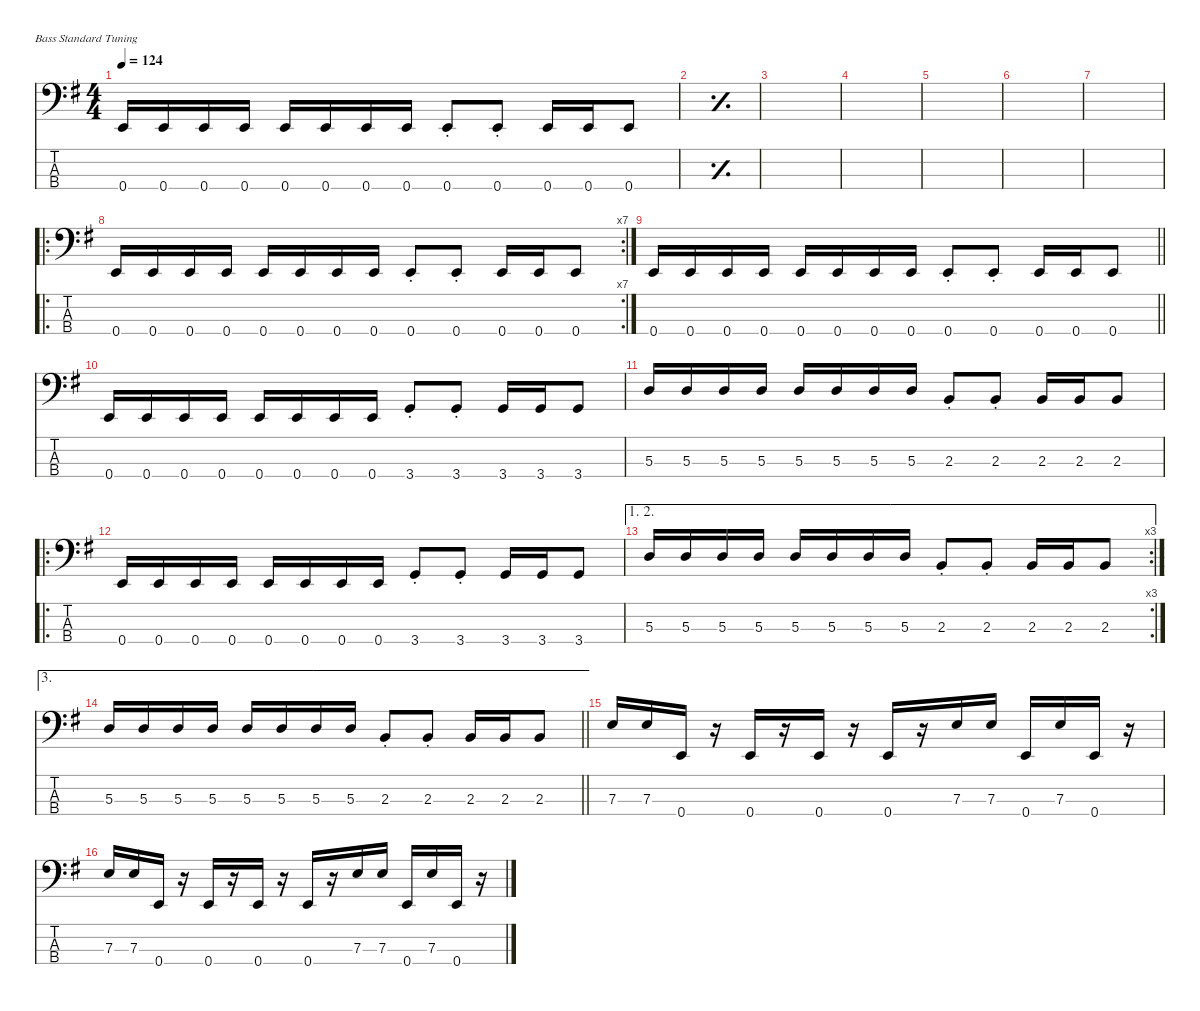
\defaultSystemsLayout 4
\hideDynamics
\bracketExtendMode nobrackets
\singleTrackTrackNamePolicy hidden
\multiTrackTrackNamePolicy hidden
\otherSystemsTrackNameOrientation horizontal
\track ("Bass Gtr" "el.bs.") {defaultSystemsLayout 4 instrument electricbasspick}
\staff {score tabs}
\tuning (G2 D2 A1 E1)
\ts (4 4)
\beaming (8 2 2 2 2)
\tempo 124
\clef f4
\ks eminor
0.4{acc forcenatural}.16{dy fff instrument electricbasspick beam Up} 0.4{acc forcenatural}.16{beam Up} 0.4{acc forcenatural}.16{beam Up} 0.4{acc forcenatural}.16{beam Up} 0.4{acc forcenatural}.16{beam Up} 0.4{acc forcenatural}.16{beam Up} 0.4{acc forcenatural}.16{beam Up} 0.4{acc forcenatural}.16{beam Up} 0.4{st acc forcenatural}.8{beam Up} 0.4{st acc forcenatural}.8{beam Up} 0.4{acc forcenatural}.16{beam Up} 0.4{acc forcenatural}.16{beam Up} 0.4{acc forcenatural}.8{beam Up} |
\simile simple
|
|
|
|
|
|
\ro
\rc 7
\simile none
0.4{acc forcenatural}.16{beam Up} 0.4{acc forcenatural}.16{beam Up} 0.4{acc forcenatural}.16{beam Up} 0.4{acc forcenatural}.16{beam Up} 0.4{acc forcenatural}.16{beam Up} 0.4{acc forcenatural}.16{beam Up} 0.4{acc forcenatural}.16{beam Up} 0.4{acc forcenatural}.16{beam Up} 0.4{st acc forcenatural}.8{beam Up} 0.4{st acc forcenatural}.8{beam Up} 0.4{acc forcenatural}.16{beam Up} 0.4{acc forcenatural}.16{beam Up} 0.4{acc forcenatural}.8{beam Up} |
\barLineRight lightlight
0.4{acc forcenatural}.16{beam Up} 0.4{acc forcenatural}.16{beam Up} 0.4{acc forcenatural}.16{beam Up} 0.4{acc forcenatural}.16{beam Up} 0.4{acc forcenatural}.16{beam Up} 0.4{acc forcenatural}.16{beam Up} 0.4{acc forcenatural}.16{beam Up} 0.4{acc forcenatural}.16{beam Up} 0.4{st acc forcenatural}.8{beam Up} 0.4{st acc forcenatural}.8{beam Up} 0.4{acc forcenatural}.16{beam Up} 0.4{acc forcenatural}.16{beam Up} 0.4{acc forcenatural}.8{beam Up} |
0.4{acc forcenatural}.16{beam Up} 0.4{acc forcenatural}.16{beam Up} 0.4{acc forcenatural}.16{beam Up} 0.4{acc forcenatural}.16{beam Up} 0.4{acc forcenatural}.16{beam Up} 0.4{acc forcenatural}.16{beam Up} 0.4{acc forcenatural}.16{beam Up} 0.4{acc forcenatural}.16{beam Up} 3.4{st acc forcenatural}.8{beam Up} 3.4{st acc forcenatural}.8{beam Up} 3.4{acc forcenatural}.16{beam Up} 3.4{acc forcenatural}.16{beam Up} 3.4{acc forcenatural}.8{beam Up} |
5.3{acc forcenatural}.16{beam Up} 5.3{acc forcenatural}.16{beam Up} 5.3{acc forcenatural}.16{beam Up} 5.3{acc forcenatural}.16{beam Up} 5.3{acc forcenatural}.16{beam Up} 5.3{acc forcenatural}.16{beam Up} 5.3{acc forcenatural}.16{beam Up} 5.3{acc forcenatural}.16{beam Up} 2.3{st acc forcenatural}.8{beam Up} 2.3{st acc forcenatural}.8{beam Up} 2.3{acc forcenatural}.16{beam Up} 2.3{acc forcenatural}.16{beam Up} 2.3{acc forcenatural}.8{beam Up} |
\ro
0.4{acc forcenatural}.16{beam Up} 0.4{acc forcenatural}.16{beam Up} 0.4{acc forcenatural}.16{beam Up} 0.4{acc forcenatural}.16{beam Up} 0.4{acc forcenatural}.16{beam Up} 0.4{acc forcenatural}.16{beam Up} 0.4{acc forcenatural}.16{beam Up} 0.4{acc forcenatural}.16{beam Up} 3.4{st acc forcenatural}.8{beam Up} 3.4{st acc forcenatural}.8{beam Up} 3.4{acc forcenatural}.16{beam Up} 3.4{acc forcenatural}.16{beam Up} 3.4{acc forcenatural}.8{beam Up} |
\ae (1 2)
\rc 3
5.3{acc forcenatural}.16{beam Up} 5.3{acc forcenatural}.16{beam Up} 5.3{acc forcenatural}.16{beam Up} 5.3{acc forcenatural}.16{beam Up} 5.3{acc forcenatural}.16{beam Up} 5.3{acc forcenatural}.16{beam Up} 5.3{acc forcenatural}.16{beam Up} 5.3{acc forcenatural}.16{beam Up} 2.3{st acc forcenatural}.8{beam Up} 2.3{st acc forcenatural}.8{beam Up} 2.3{acc forcenatural}.16{beam Up} 2.3{acc forcenatural}.16{beam Up} 2.3{acc forcenatural}.8{beam Up} |
\ae 3
\barLineRight lightlight
5.3{acc forcenatural}.16{beam Up} 5.3{acc forcenatural}.16{beam Up} 5.3{acc forcenatural}.16{beam Up} 5.3{acc forcenatural}.16{beam Up} 5.3{acc forcenatural}.16{beam Up} 5.3{acc forcenatural}.16{beam Up} 5.3{acc forcenatural}.16{beam Up} 5.3{acc forcenatural}.16{beam Up} 2.3{st acc forcenatural}.8{beam Up} 2.3{st acc forcenatural}.8{beam Up} 2.3{acc forcenatural}.16{beam Up} 2.3{acc forcenatural}.16{beam Up} 2.3{acc forcenatural}.8{beam Up} |
7.3{acc forcenatural}.16{beam Up} 7.3{acc forcenatural}.16{beam Up} 0.4{acc forcenatural}.16{beam Up} r.16{beam Up} 0.4{acc forcenatural}.16{beam Up} r.16{beam Up} 0.4{acc forcenatural}.16{beam Up} r.16{beam Up} 0.4{acc forcenatural}.16{beam Up} r.16{beam Up} 7.3{acc forcenatural}.16{beam Up} 7.3{acc forcenatural}.16{beam Up} 0.4{acc forcenatural}.16{beam Up} 7.3{acc forcenatural}.16{beam Up} 0.4{acc forcenatural}.16{beam Up} r.16{beam Up} |
7.3{acc forcenatural}.16{beam Up} 7.3{acc forcenatural}.16{beam Up} 0.4{acc forcenatural}.16{beam Up} r.16{beam Up} 0.4{acc forcenatural}.16{beam Up} r.16{beam Up} 0.4{acc forcenatural}.16{beam Up} r.16{beam Up} 0.4{acc forcenatural}.16{beam Up} r.16{beam Up} 7.3{acc forcenatural}.16{beam Up} 7.3{acc forcenatural}.16{beam Up} 0.4{acc forcenatural}.16{beam Up} 7.3{acc forcenatural}.16{beam Up} 0.4{acc forcenatural}.16{beam Up} r.16{beam Up}
